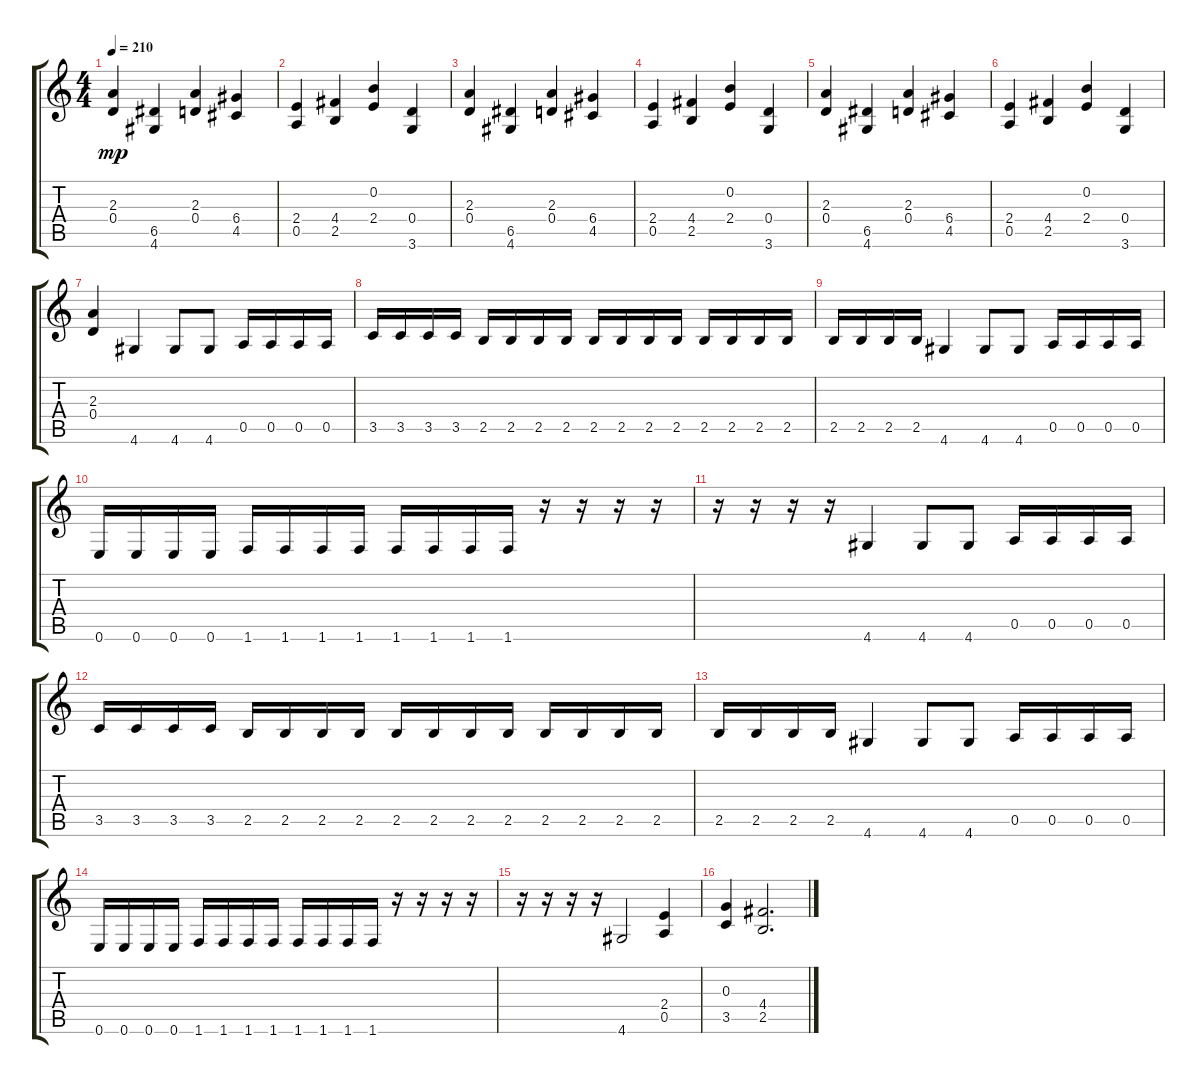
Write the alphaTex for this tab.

\track "" {instrument overdrivenguitar}
\staff {score tabs}
\tuning (E4 B3 G3 D3 A2 E2) {hide}
\ts (4 4)
\tempo 210
\clef g2
\ks c
(2.3 0.4).4{dy mp} (6.5 4.6).4 (2.3 0.4).4 (6.4 4.5).4 |
(2.4 0.5).4 (4.4 2.5).4 (0.2 2.4).4 (0.4 3.6).4 |
(2.3 0.4).4 (6.5 4.6).4 (2.3 0.4).4 (6.4 4.5).4 |
(2.4 0.5).4 (4.4 2.5).4 (0.2 2.4).4 (0.4 3.6).4 |
(2.3 0.4).4 (6.5 4.6).4 (2.3 0.4).4 (6.4 4.5).4 |
(2.4 0.5).4 (4.4 2.5).4 (0.2 2.4).4 (0.4 3.6).4 |
(2.3 0.4).4 4.6.4 4.6.8 4.6.8 0.5.16 0.5.16 0.5.16 0.5.16 |
3.5.16 3.5.16 3.5.16 3.5.16 2.5.16 2.5.16 2.5.16 2.5.16 2.5.16 2.5.16 2.5.16 2.5.16 2.5.16 2.5.16 2.5.16 2.5.16 |
2.5.16 2.5.16 2.5.16 2.5.16 4.6.4 4.6.8 4.6.8 0.5.16 0.5.16 0.5.16 0.5.16 |
0.6.16 0.6.16 0.6.16 0.6.16 1.6.16 1.6.16 1.6.16 1.6.16 1.6.16 1.6.16 1.6.16 1.6.16 r.16 r.16 r.16 r.16 |
r.16 r.16 r.16 r.16 4.6.4 4.6.8 4.6.8 0.5.16 0.5.16 0.5.16 0.5.16 |
3.5.16 3.5.16 3.5.16 3.5.16 2.5.16 2.5.16 2.5.16 2.5.16 2.5.16 2.5.16 2.5.16 2.5.16 2.5.16 2.5.16 2.5.16 2.5.16 |
2.5.16 2.5.16 2.5.16 2.5.16 4.6.4 4.6.8 4.6.8 0.5.16 0.5.16 0.5.16 0.5.16 |
0.6.16 0.6.16 0.6.16 0.6.16 1.6.16 1.6.16 1.6.16 1.6.16 1.6.16 1.6.16 1.6.16 1.6.16 r.16 r.16 r.16 r.16 |
r.16 r.16 r.16 r.16 4.6.2 (2.4 0.5).4 |
(0.3 3.5).4 (4.4 2.5).2{d}
